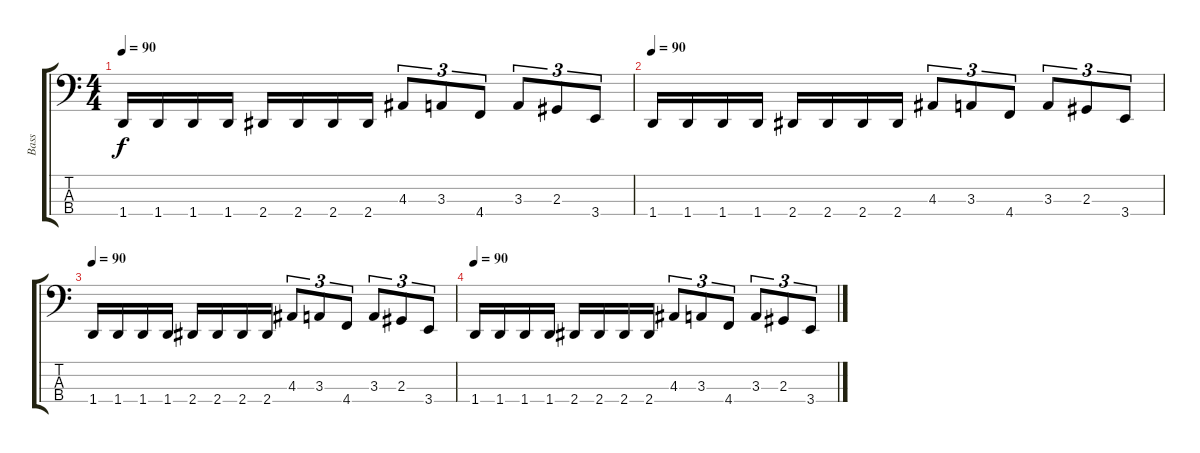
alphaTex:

\track ("Bass" "Bass") {instrument electricbasspick}
\staff {score tabs}
\tuning (E2 B1 Gb1 Db1) {hide}
\ts (4 4)
\tempo 90
\clef f4
\ks c
1.4.16{dy f} 1.4.16 1.4.16 1.4.16 2.4.16 2.4.16 2.4.16 2.4.16 4.3.8{tu (3 2)} 3.3.8{tu (3 2)} 4.4.8{tu (3 2)} 3.3.8{tu (3 2)} 2.3.8{tu (3 2)} 3.4.8{tu (3 2)} |
\tempo 90
1.4.16 1.4.16 1.4.16 1.4.16 2.4.16 2.4.16 2.4.16 2.4.16 4.3.8{tu (3 2)} 3.3.8{tu (3 2)} 4.4.8{tu (3 2)} 3.3.8{tu (3 2)} 2.3.8{tu (3 2)} 3.4.8{tu (3 2)} |
\tempo 90
1.4.16 1.4.16 1.4.16 1.4.16 2.4.16 2.4.16 2.4.16 2.4.16 4.3.8{tu (3 2)} 3.3.8{tu (3 2)} 4.4.8{tu (3 2)} 3.3.8{tu (3 2)} 2.3.8{tu (3 2)} 3.4.8{tu (3 2)} |
\tempo 90
1.4.16 1.4.16 1.4.16 1.4.16 2.4.16 2.4.16 2.4.16 2.4.16 4.3.8{tu (3 2)} 3.3.8{tu (3 2)} 4.4.8{tu (3 2)} 3.3.8{tu (3 2)} 2.3.8{tu (3 2)} 3.4.8{tu (3 2)}
